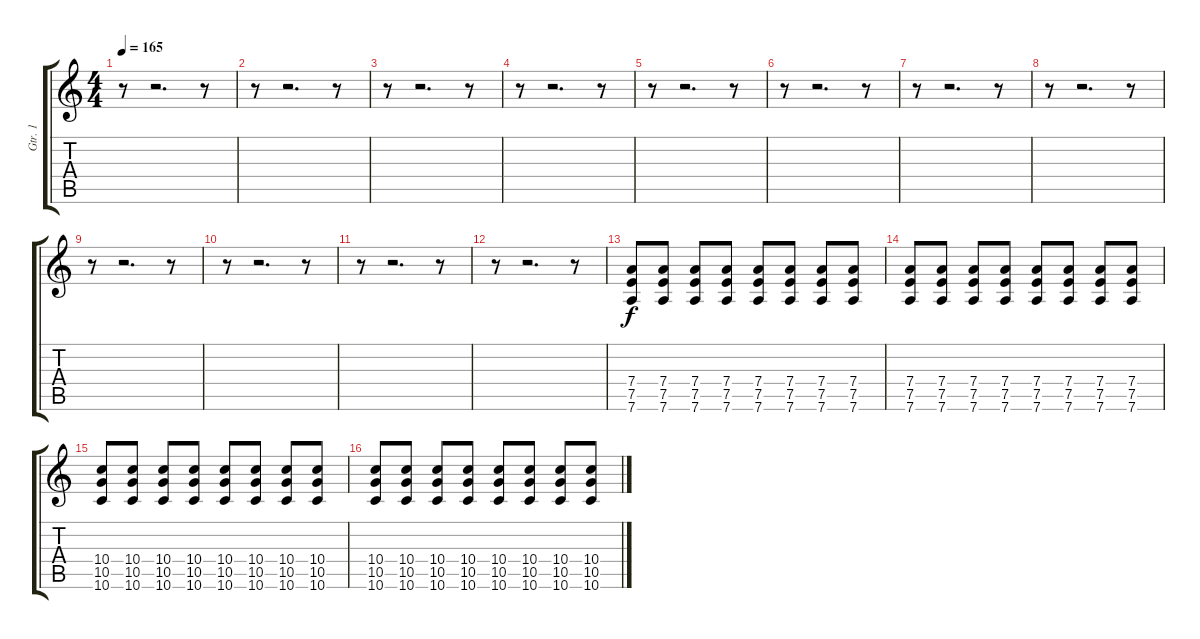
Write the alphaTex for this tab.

\track ("Gtr. 1" "Gtr. 1") {instrument distortionguitar}
\staff {score tabs}
\tuning (E4 B3 G3 D3 A2 D2) {hide}
\ts (4 4)
\tempo 165
\clef g2
\ks c
r.8{dy f} r.2{d} r.8 |
r.8 r.2{d} r.8 |
r.8 r.2{d} r.8 |
r.8 r.2{d} r.8 |
r.8 r.2{d} r.8 |
r.8 r.2{d} r.8 |
r.8 r.2{d} r.8 |
r.8 r.2{d} r.8 |
r.8 r.2{d} r.8 |
r.8 r.2{d} r.8 |
r.8 r.2{d} r.8 |
r.8 r.2{d} r.8 |
(7.4 7.5 7.6).8 (7.4 7.5 7.6).8 (7.4 7.5 7.6).8 (7.4 7.5 7.6).8 (7.4 7.5 7.6).8 (7.4 7.5 7.6).8 (7.4 7.5 7.6).8 (7.4 7.5 7.6).8 |
(7.4 7.5 7.6).8 (7.4 7.5 7.6).8 (7.4 7.5 7.6).8 (7.4 7.5 7.6).8 (7.4 7.5 7.6).8 (7.4 7.5 7.6).8 (7.4 7.5 7.6).8 (7.4 7.5 7.6).8 |
(10.4 10.5 10.6).8 (10.4 10.5 10.6).8 (10.4 10.5 10.6).8 (10.4 10.5 10.6).8 (10.4 10.5 10.6).8 (10.4 10.5 10.6).8 (10.4 10.5 10.6).8 (10.4 10.5 10.6).8 |
(10.4 10.5 10.6).8 (10.4 10.5 10.6).8 (10.4 10.5 10.6).8 (10.4 10.5 10.6).8 (10.4 10.5 10.6).8 (10.4 10.5 10.6).8 (10.4 10.5 10.6).8 (10.4 10.5 10.6).8
